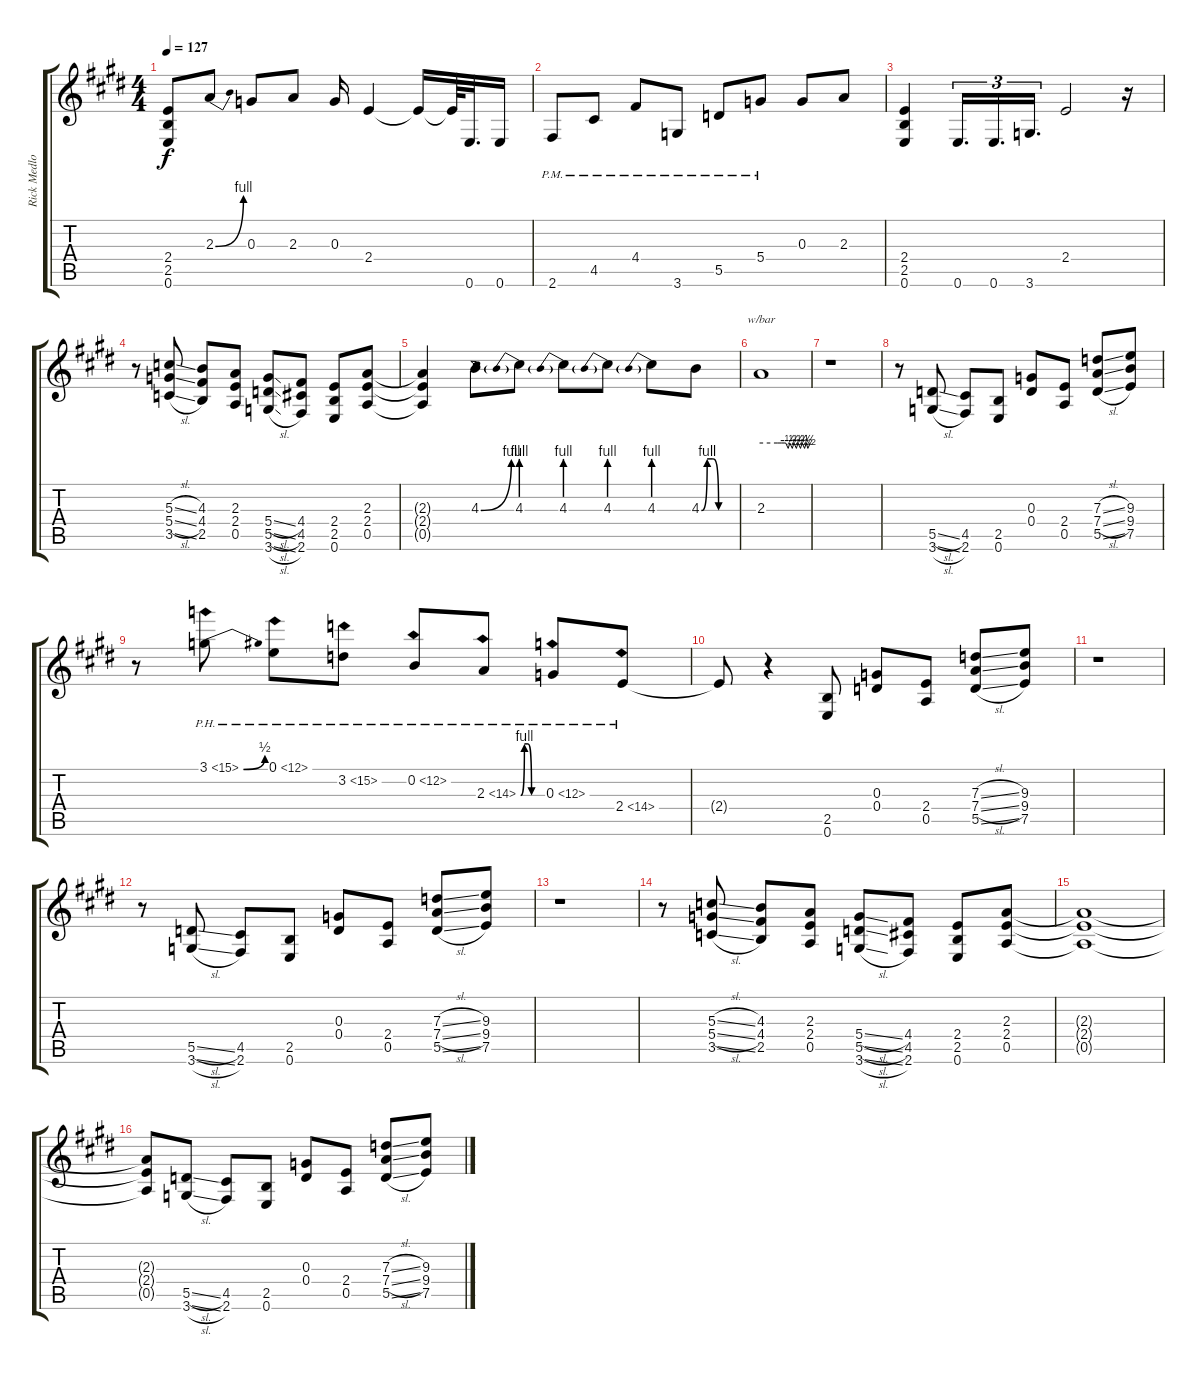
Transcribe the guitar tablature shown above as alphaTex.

\track ("Rick Medlocke Guitar" "Rick Medlo") {instrument overdrivenguitar}
\staff {score tabs}
\tuning (E4 B3 G3 D3 A2 E2) {hide}
\ts (4 4)
\tempo 127
\clef g2
\ks e
(2.4 2.5 0.6).8{dy f} 2.3{be (bend 0 0 60 4)}.8{volume 14} 0.3.8 2.3.8 0.3.16 2.4.4 2.4{t}.16 2.4{t}.64{volume 11} 0.6.32{d} 0.6.16 |
2.6{pm}.8 4.5{pm}.8 4.4{pm}.8 3.6{pm}.8 5.5{pm}.8 5.4{pm}.8 0.3.8 2.3.8 |
(2.4 2.5 0.6).4 0.6.16{d tu (3 2) volume 14} 0.6.16{d tu (3 2)} 3.6.16{d tu (3 2)} 2.4.2 r.16 |
r.8 (5.3{sl} 5.4{sl} 3.5{sl}).8{volume 11} (4.3 4.4 2.5).8 (2.3 2.4 0.5).8 (5.4{sl} 5.5{sl} 3.6{sl}).8 (4.4 4.5 2.6).8 (2.4 2.5 0.6).8 (2.3 2.4 0.5).8 |
(2.3{t} 2.4{t} 0.5{t}).4 4.3{be (bend 0 0 60 4)}.8{volume 14 instrument overdrivenguitar} 4.3{be (prebend 0 4 60 4)}.8 4.3{be (prebend 0 4 60 4)}.8 4.3{be (prebend 0 4 60 4)}.8 4.3{be (prebend 0 4 60 4)}.8 4.3{be (custom 0 0 10 4 20 4 30 0 60 0)}.8 |
2.3.1{tbe (custom default 0 0 20 0 23 0 25 0 28 0 30 0 33 -2 35 0 38 -2 40 0 43 -2 45 0 48 -2 50 0 53 -2 55 0 57 -2 60 0)} |
r.1 |
r.8 (5.5{sl} 3.6{sl}).8 (4.5 2.6).8 (2.5 0.6).8 (0.3 0.4).8 (2.4 0.5).8 (7.3{sl} 7.4{sl} 5.5{sl}).8 (9.3 9.4 7.5).8 |
r.8 3.1{be (bend 0 0 60 2) ph 12}.8{volume 16 instrument overdrivenguitar} 0.1{ph 12}.8 3.2{ph 12}.8 0.2{ph 12}.8 2.3{be (custom 0 0 10 4 20 4 30 0 60 0) ph 12}.8 0.3{ph 12}.8 2.4{ph 12}.8 |
2.4{t}.8 r.4 (2.5 0.6).8{volume 11} (0.3 0.4).8 (2.4 0.5).8 (7.3{sl} 7.4{sl} 5.5{sl}).8 (9.3 9.4 7.5).8 |
r.1 |
r.8 (5.5{sl} 3.6{sl}).8 (4.5 2.6).8 (2.5 0.6).8 (0.3 0.4).8 (2.4 0.5).8 (7.3{sl} 7.4{sl} 5.5{sl}).8 (9.3 9.4 7.5).8 |
r.1 |
r.8 (5.3{sl} 5.4{sl} 3.5{sl}).8 (4.3 4.4 2.5).8 (2.3 2.4 0.5).8 (5.4{sl} 5.5{sl} 3.6{sl}).8 (4.4 4.5 2.6).8 (2.4 2.5 0.6).8 (2.3 2.4 0.5).8 |
(2.3{t} 2.4{t} 0.5{t}).1 |
(2.3{t} 2.4{t} 0.5{t}).8 (5.5{sl} 3.6{sl}).8 (4.5 2.6).8 (2.5 0.6).8 (0.3 0.4).8 (2.4 0.5).8 (7.3{sl} 7.4{sl} 5.5{sl}).8 (9.3 9.4 7.5).8
